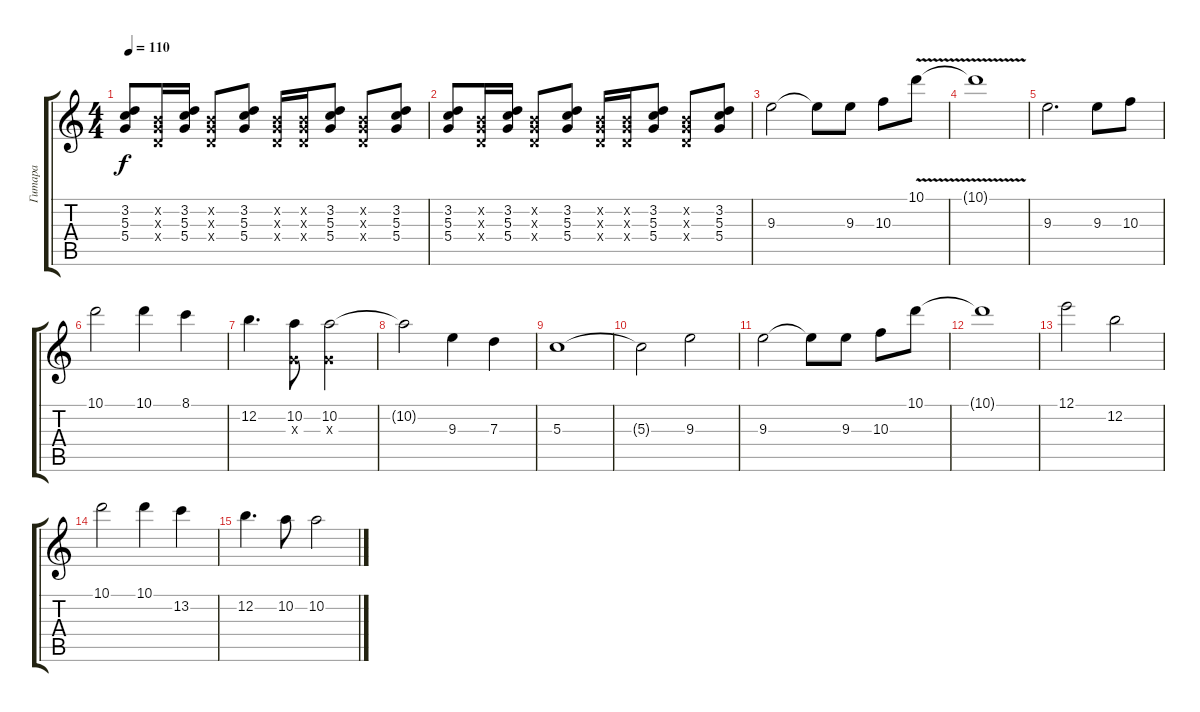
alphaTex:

\track ("Гитара" "Гитара") {instrument distortionguitar}
\staff {score tabs}
\tuning (E4 B3 G3 D3 A2 E2) {hide}
\ts (4 4)
\tempo 110
\clef g2
\ks c
(3.2 5.3 5.4).8{dy f} (0.2{x} 0.3{x} 0.4{x}).16 (3.2 5.3 5.4).16 (0.2{x} 0.3{x} 0.4{x}).8 (3.2 5.3 5.4).8 (0.2{x} 0.3{x} 0.4{x}).16 (0.2{x} 0.3{x} 0.4{x}).16 (3.2 5.3 5.4).8 (0.2{x} 0.3{x} 0.4{x}).8 (3.2 5.3 5.4).8 |
(3.2 5.3 5.4).8 (0.2{x} 0.3{x} 0.4{x}).16 (3.2 5.3 5.4).16 (0.2{x} 0.3{x} 0.4{x}).8 (3.2 5.3 5.4).8 (0.2{x} 0.3{x} 0.4{x}).16 (0.2{x} 0.3{x} 0.4{x}).16 (3.2 5.3 5.4).8 (0.2{x} 0.3{x} 0.4{x}).8 (3.2 5.3 5.4).8 |
9.3.2{volume 14} 9.3{t}.8 9.3.8 10.3.8 10.1{v}.8 |
10.1{t}.1 |
9.3.2{d} 9.3.8 10.3.8 |
10.1.2 10.1.4 8.1.4 |
12.2.4{d} (10.2 0.3{x}).8 (10.2 0.3{x}).2 |
10.2{t}.2 9.3.4 7.3.4 |
5.3.1 |
5.3{t}.2 9.3.2 |
9.3.2 9.3{t}.8 9.3.8 10.3.8 10.1.8 |
10.1{t}.1 |
12.1.2 12.2.2 |
10.1.2 10.1.4 13.2.4 |
12.2.4{d} 10.2.8 10.2.2
